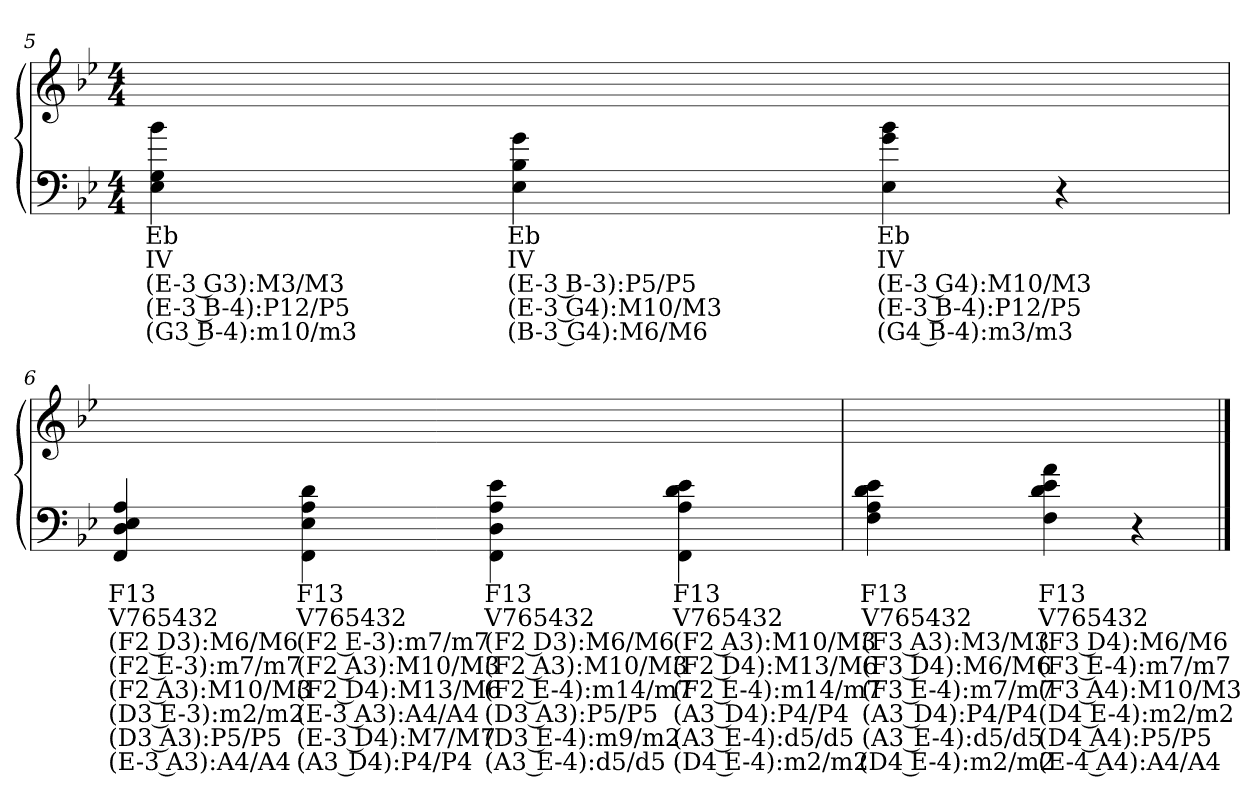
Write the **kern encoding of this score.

**kern	**text	**text	**text	**text	**text	**text	**text	**text	**kern
*part2	*part2	*part2	*part2	*part2	*part2	*part2	*part2	*part2	*part1
*staff2	*staff2	*staff2	*staff2	*staff2	*staff2	*staff2	*staff2	*staff2	*staff1
*clefF4	*	*	*	*	*	*	*	*	*clefG2
*k[b-e-]	*	*	*	*	*	*	*	*	*k[b-e-]
*B-:	*	*	*	*	*	*	*	*	*B-:
*M4/4	*	*	*	*	*	*	*	*	*M4/4
=5	=5	=5	=5	=5	=5	=5	=5	=5	=5
4E- 4G 4b-	Eb	IV	(E-3 G3):M3/M3	(E-3 B-4):P12/P5	(G3 B-4):m10/m3	.	.	.	1ryy
4E- 4B- 4g	Eb	IV	(E-3 B-3):P5/P5	(E-3 G4):M10/M3	(B-3 G4):M6/M6	.	.	.	.
4E- 4g 4b-	Eb	IV	(E-3 G4):M10/M3	(E-3 B-4):P12/P5	(G4 B-4):m3/m3	.	.	.	.
4r	.	.	.	.	.	.	.	.	.
=6	=6	=6	=6	=6	=6	=6	=6	=6	=6
4FF 4D 4E- 4A	F13	V765432	(F2 D3):M6/M6	(F2 E-3):m7/m7	(F2 A3):M10/M3	(D3 E-3):m2/m2	(D3 A3):P5/P5	(E-3 A3):A4/A4	1ryy
4FF 4E- 4A 4d	F13	V765432	(F2 E-3):m7/m7	(F2 A3):M10/M3	(F2 D4):M13/M6	(E-3 A3):A4/A4	(E-3 D4):M7/M7	(A3 D4):P4/P4	.
4FF 4D 4A 4e-	F13	V765432	(F2 D3):M6/M6	(F2 A3):M10/M3	(F2 E-4):m14/m7	(D3 A3):P5/P5	(D3 E-4):m9/m2	(A3 E-4):d5/d5	.
4FF 4A 4d 4e-	F13	V765432	(F2 A3):M10/M3	(F2 D4):M13/M6	(F2 E-4):m14/m7	(A3 D4):P4/P4	(A3 E-4):d5/d5	(D4 E-4):m2/m2	.
=7	=7	=7	=7	=7	=7	=7	=7	=7	=7
4F 4A 4d 4e-	F13	V765432	(F3 A3):M3/M3	(F3 D4):M6/M6	(F3 E-4):m7/m7	(A3 D4):P4/P4	(A3 E-4):d5/d5	(D4 E-4):m2/m2	2.ryy
4F 4d 4e- 4a	F13	V765432	(F3 D4):M6/M6	(F3 E-4):m7/m7	(F3 A4):M10/M3	(D4 E-4):m2/m2	(D4 A4):P5/P5	(E-4 A4):A4/A4	.
4r	.	.	.	.	.	.	.	.	.
==	==	==	==	==	==	==	==	==	==
*-	*-	*-	*-	*-	*-	*-	*-	*-	*-
